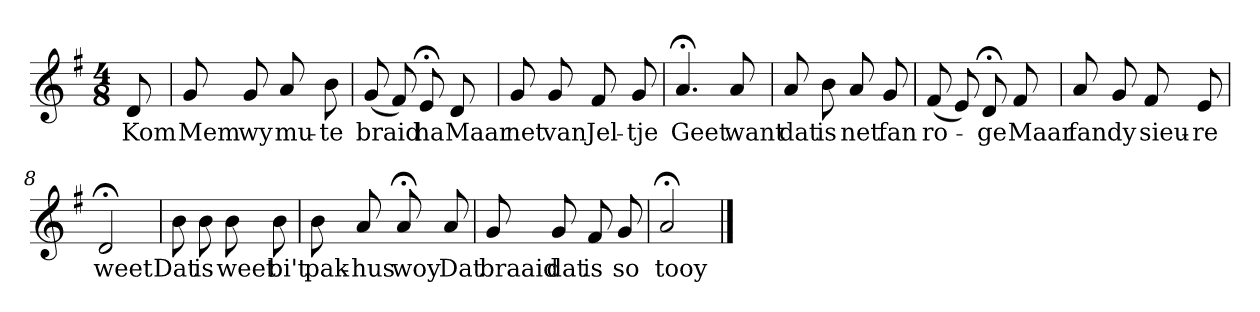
**kern	**text
*part1	*part1
*staff1	*staff1
*k[f#]	*
*G:	*
*M4/8	*
*MM120	*
=	=
8d	Kom
=1	=1
8g	Mem
8g	wy
8a	mu-
8b	-te
=2	=2
(8g	braid
8f#)	.
8e;<	ha
8d	Maar
=3	=3
8g	net
8g	van
8f#	Jel-
8g	-tje
=4	=4
4.a;<	Geet
8a	want
=5	=5
8a	dat
8b	is
8a	net
8g	fan
=6	=6
(8f#	ro-
8e)	.
8d;<	-ge
8f#	Maar
=7	=7
8a	fan
8g	dy
8f#	sieu-
8e	-re
=8	=8
2d;<	weet
=9	=9
8b	Dat
8b	is
8b	weet
8b	bi't
=10	=10
8b	pak-
8a	-hus
8a;<	woy
8a	Dat
=11	=11
8g	braaid
8g	dat
8f#	is
8g	so
=12	=12
2a;<	tooy
==	==
*-	*-
